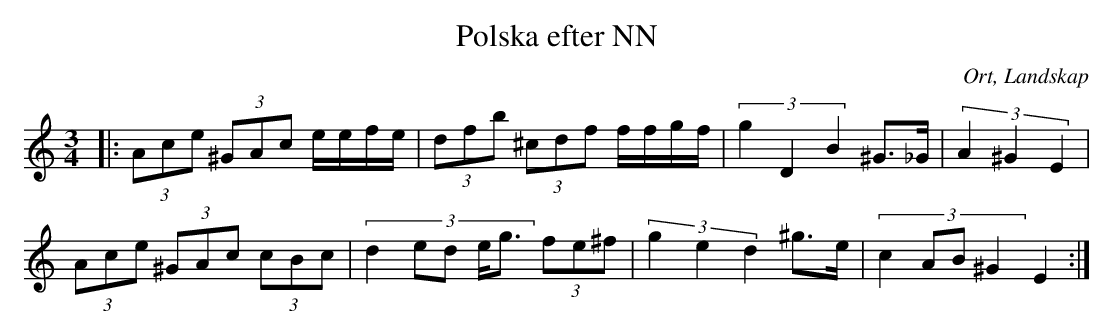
X:1
T:Polska efter NN
O:Ort, Landskap
M:3/4
L:1/8
K:C
|: (3 Ace (3^GAc e/e/f/e/| (3 dfb (3^cdf f/f/g/f/|(3:2:3 g2 D2 B2 ^G>_G|(3:2:3 Â2 A2 ^G2 E2|
(3 Ace (3^GAc (3cBc| (3:2:5 d2 ed e<g (3fe^f|(3:2:3 g2 e2 d2 ^g>e|(3:2:4 c2 AB ^G2 E2:|
